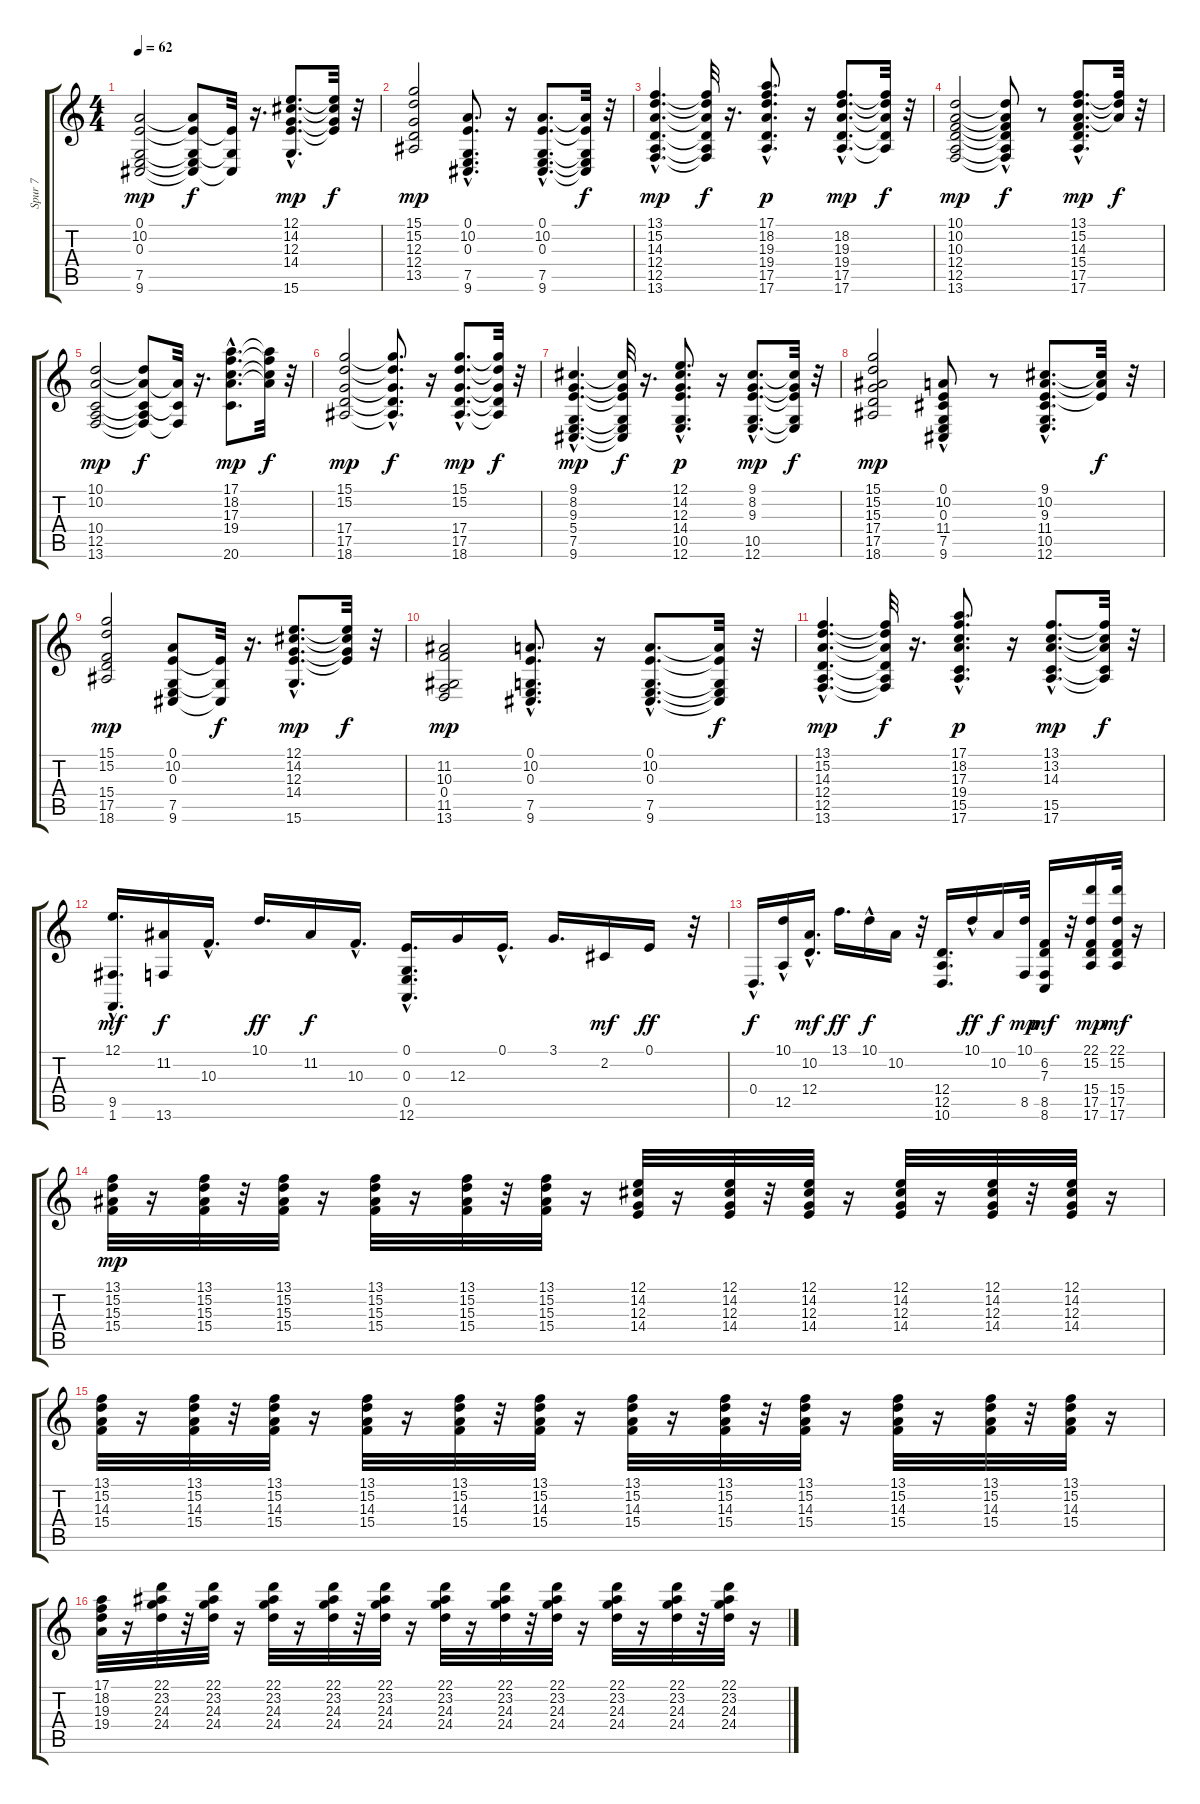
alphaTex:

\track ("Spur 7" "Spur 7") {instrument acousticgrandpiano}
\staff {score tabs}
\tuning (E4 B3 G3 D3 A2 E2) {hide}
\ts (4 4)
\tempo 62
\clef g2
\ks c
(0.1 10.2 0.3 7.5 9.6).2{dy mp} (0.1{t} 10.2{t} 0.3{t} 7.5{t} 9.6{t}).8{dy f} (0.1{t} 0.3{t} 9.6{t}).32 r.16{d} (12.1{hac} 14.2{hac} 12.3{hac} 14.4{hac} 15.6).8{d dy mp} (12.1{t} 14.2{t} 12.3{t} 14.4{t}).32{dy f} r.32 |
(15.1 15.2 12.3 12.4 13.5).2{dy mp} (0.1{hac} 10.2{hac} 0.3{hac} 7.5{hac} 9.6{hac}).8{d} r.16 (0.1{hac} 10.2{hac} 0.3{hac} 7.5{hac} 9.6{hac}).8{d} (0.1{t} 10.2{t} 0.3{t} 7.5{t} 9.6{t}).32{dy f} r.32 |
(13.1{hac} 15.2{hac} 14.3{hac} 12.4{hac} 12.5{hac} 13.6{hac}).4{d dy mp} (13.1{t} 15.2{t} 14.3{t} 12.4{t} 12.5{t} 13.6{t}).32{dy f} r.16{d} (17.1{hac} 18.2{hac} 19.3{hac} 19.4{hac} 17.5{hac} 17.6{hac}).8{d dy p} r.16 (18.2{hac} 19.3{hac} 19.4{hac} 17.5{hac} 17.6{hac}).8{d dy mp} (18.2{t} 19.3{t} 19.4{t} 17.5{t} 17.6{t}).32{dy f} r.32 |
(10.1 10.2 10.3 12.4 12.5 13.6).2{dy mp} (10.1{hac t} 10.2{hac t} 10.3{t} 12.4{t} 12.5{hac t} 13.6{hac t}).8{dy f} r.8 (13.1{hac} 15.2{hac} 14.3{hac} 15.4 17.5 17.6).8{d dy mp} (13.1{t} 15.2{t} 14.3{t}).32{dy f} r.32 |
(10.1 10.2 10.4 12.5 13.6).2{dy mp} (10.1{t} 10.2{t} 10.4{t} 12.5{t} 13.6{t}).8{dy f} (10.2{t} 10.4{t} 13.6{t}).32 r.16{d} (17.1{hac} 18.2{hac} 17.3{hac} 19.4{hac} 20.6).8{d dy mp} (17.1{t} 18.2{t} 17.3{t} 19.4{t}).32{dy f} r.32 |
(15.1 15.2 17.4 17.5 18.6).2{dy mp} (15.1{hac t} 15.2{hac t} 17.4{hac t} 17.5{hac t} 18.6{hac t}).8{d dy f} r.16 (15.1{hac} 15.2{hac} 17.4{hac} 17.5{hac} 18.6{hac}).8{d dy mp} (15.1{t} 15.2{t} 17.4{t} 17.5{t} 18.6{t}).32{dy f} r.32 |
(9.1{hac} 8.2{hac} 9.3{hac} 5.4{hac} 7.5{hac} 9.6{hac}).4{d dy mp} (9.1{t} 8.2{t} 9.3{t} 5.4{t} 7.5{t} 9.6{t}).32{dy f} r.16{d} (12.1{hac} 14.2{hac} 12.3{hac} 14.4{hac} 10.5{hac} 12.6{hac}).8{d dy p} r.16 (9.1{hac} 8.2{hac} 9.3{hac} 10.5{hac} 12.6{hac}).8{d dy mp} (9.1{t} 8.2{t} 9.3{t} 10.5{t} 12.6{t}).32{dy f} r.32 |
(15.1 15.2 15.3 17.4 17.5 18.6).2{dy mp} (0.1{hac} 10.2{hac} 0.3 11.4 7.5{hac} 9.6{hac}).8 r.8 (9.1{hac} 10.2{hac} 9.3{hac} 11.4 10.5 12.6).8{d} (9.1{t} 10.2{t} 9.3{t}).32{dy f} r.32 |
(15.1 15.2 15.4 17.5 18.6).2{dy mp} (0.1 10.2 0.3 7.5 9.6).8 (0.1{t} 0.3{t} 9.6{t}).32{dy f} r.16{d} (12.1{hac} 14.2{hac} 12.3{hac} 14.4{hac} 15.6).8{d dy mp} (12.1{t} 14.2{t} 12.3{t} 14.4{t}).32{dy f} r.32 |
(11.2 10.3 0.4 11.5 13.6).2{dy mp} (0.1{hac} 10.2{hac} 0.3{hac} 7.5{hac} 9.6{hac}).8{d} r.16 (0.1{hac} 10.2{hac} 0.3{hac} 7.5{hac} 9.6{hac}).8{d} (0.1{t} 10.2{t} 0.3{t} 7.5{t} 9.6{t}).32{dy f} r.32 |
(13.1{hac} 15.2{hac} 14.3{hac} 12.4{hac} 12.5{hac} 13.6{hac}).4{d dy mp} (13.1{t} 15.2{t} 14.3{t} 12.4{t} 12.5{t} 13.6{t}).32{dy f} r.16{d} (17.1{hac} 18.2{hac} 17.3{hac} 19.4{hac} 15.5{hac} 17.6{hac}).8{d dy p} r.16 (13.1{hac} 13.2{hac} 14.3{hac} 15.5{hac} 17.6{hac}).8{d dy mp} (13.1{t} 13.2{t} 14.3{t} 15.5{t} 17.6{t}).32{dy f} r.32 |
(12.1 9.5{hac} 1.6).16{d dy mf balance 8} (11.2 13.6).16{dy f} 10.3{hac}.16{d} 10.1.16{d dy ff} 11.2.16{dy f} 10.3{hac}.16{d} (0.1{hac} 0.3{hac} 0.5{hac} 12.6{hac}).16{d} 12.3.16 0.1{hac}.16{d} 3.1.16{d} 2.2.16{dy mf} 0.1.16{dy ff} r.32 |
0.4{hac}.16{d dy f} (10.1{hac} 12.5{hac}).16 (10.2{hac} 12.4).16{d dy mf} 13.1.16{d dy ff} 10.1{hac}.16{dy f} 10.2.16 r.32 (12.4 12.5 10.6).16{d} 10.1{hac}.16{dy ff} 10.2.16{dy f} (10.1 8.5).32{dy mp} (6.2 7.3 8.5 8.6).16{dy mf} r.32 (22.1 15.2 15.4 17.5 17.6).16{dy mp balance 10} (22.1 15.2 15.4 17.5 17.6).32{dy mf} r.16 |
(13.1 15.2 15.3 15.4).32{dy mp balance 11} r.16 (13.1 15.2 15.3 15.4).32 r.32 (13.1 15.2 15.3 15.4).32 r.16 (13.1 15.2 15.3 15.4).32 r.16 (13.1 15.2 15.3 15.4).32 r.32 (13.1 15.2 15.3 15.4).32 r.16 (12.1 14.2 12.3 14.4).32 r.16 (12.1 14.2 12.3 14.4).32 r.32 (12.1 14.2 12.3 14.4).32 r.16 (12.1 14.2 12.3 14.4).32 r.16 (12.1 14.2 12.3 14.4).32 r.32 (12.1 14.2 12.3 14.4).32 r.16 |
(13.1 15.2 14.3 15.4).32 r.16 (13.1 15.2 14.3 15.4).32 r.32 (13.1 15.2 14.3 15.4).32 r.16 (13.1 15.2 14.3 15.4).32 r.16 (13.1 15.2 14.3 15.4).32 r.32 (13.1 15.2 14.3 15.4).32 r.16 (13.1 15.2 14.3 15.4).32 r.16 (13.1 15.2 14.3 15.4).32 r.32 (13.1 15.2 14.3 15.4).32 r.16 (13.1 15.2 14.3 15.4).32 r.16 (13.1 15.2 14.3 15.4).32 r.32 (13.1 15.2 14.3 15.4).32 r.16 |
(17.1 18.2 19.3 19.4).32 r.16 (22.1 23.2 24.3 24.4).32 r.32 (22.1 23.2 24.3 24.4).32 r.16 (22.1 23.2 24.3 24.4).32 r.16 (22.1 23.2 24.3 24.4).32 r.32 (22.1 23.2 24.3 24.4).32 r.16 (22.1 23.2 24.3 24.4).32 r.16 (22.1 23.2 24.3 24.4).32 r.32 (22.1 23.2 24.3 24.4).32 r.16 (22.1 23.2 24.3 24.4).32 r.16 (22.1 23.2 24.3 24.4).32 r.32 (22.1 23.2 24.3 24.4).32 r.16
